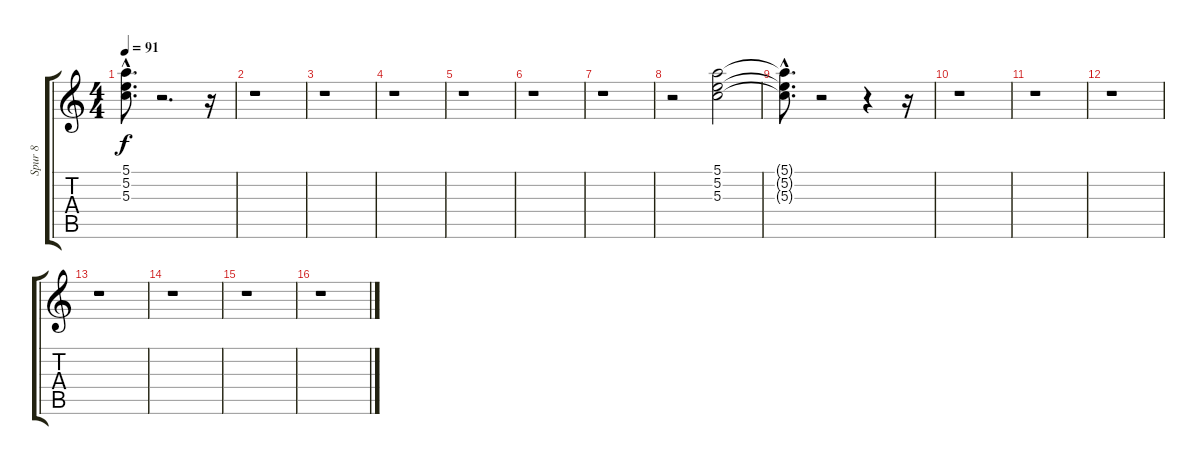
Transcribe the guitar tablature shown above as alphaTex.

\track ("Spur 8" "Spur 8") {instrument acousticguitarnylon}
\staff {score tabs}
\tuning (E4 B3 G3 D3 A2 E2) {hide}
\ts (4 4)
\tempo 91
\clef g2
\ks c
(5.1{hac t} 5.2{hac t} 5.3{hac t}).8{d dy f} r.2{d} r.16 |
r.1 |
r.1 |
r.1 |
r.1 |
r.1 |
r.1 |
r.2 (5.1 5.2 5.3).2{volume 12} |
(5.1{hac t} 5.2{hac t} 5.3{hac t}).8{d} r.2 r.4 r.16 |
r.1 |
r.1 |
r.1 |
r.1 |
r.1 |
r.1 |
r.1
